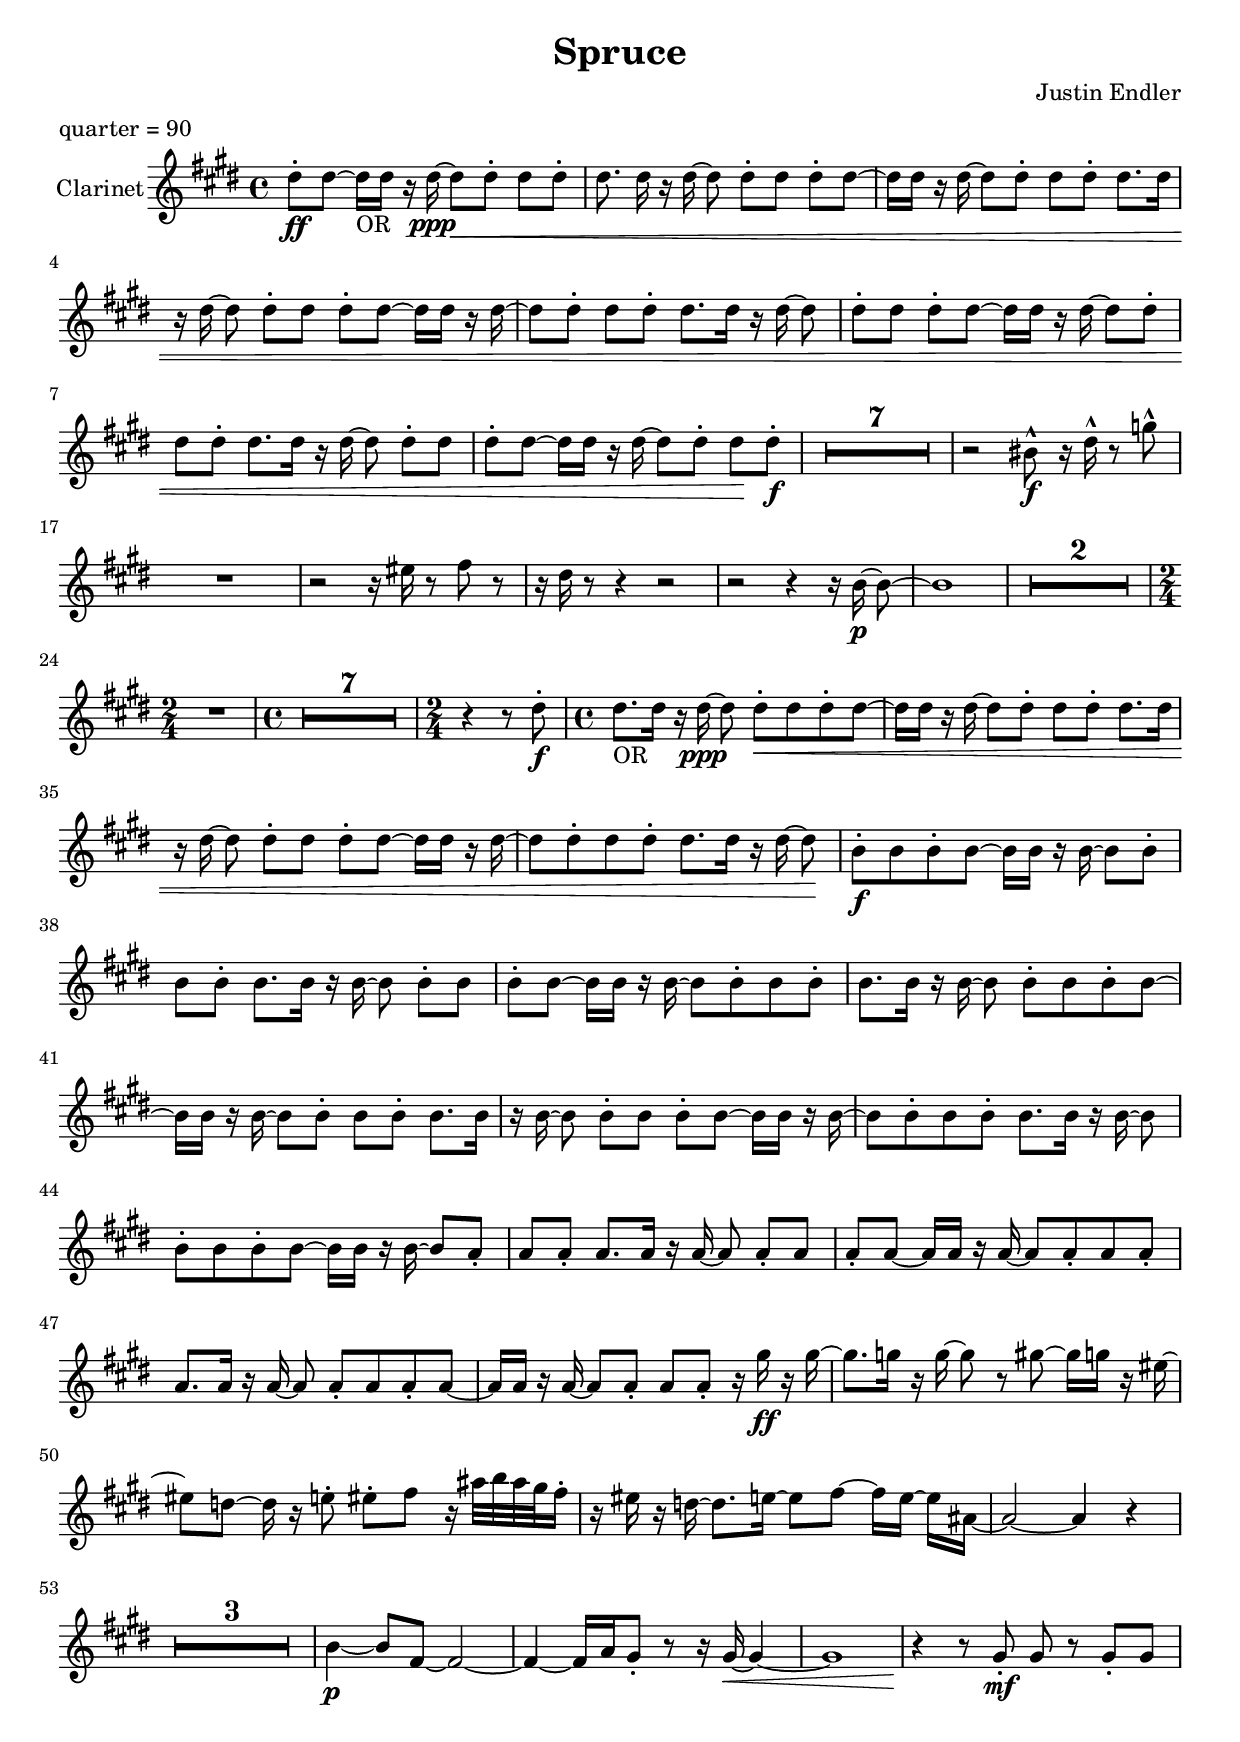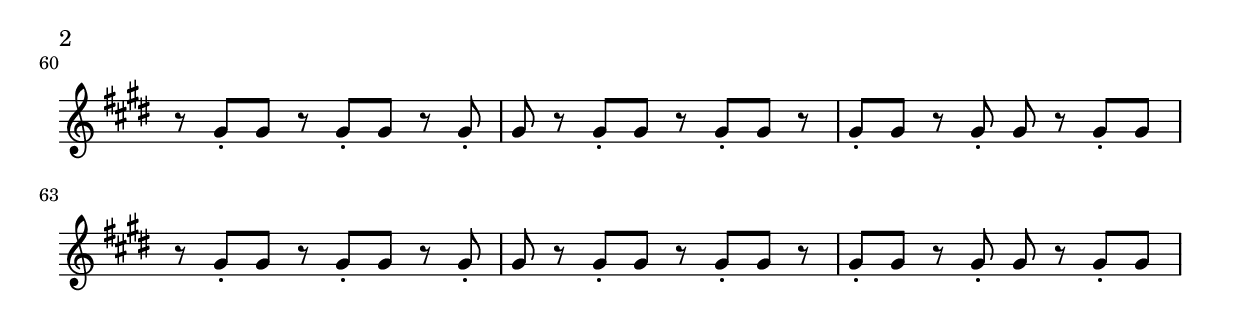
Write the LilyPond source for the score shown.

\include "globals.ly"

clarinetNotes = \relative c'' {
  \Key
  % Logic bar numbers in comments
  cs8-.\ff cs8 ~ cs16_"OR" cs16 r16 cs16\ppp ~ cs8\<[ cs8-.] cs8 cs8-. | %5
  \autoBeamOff
  cs8. cs16 r16 cs16 ~ cs8 cs8-.[ cs8] cs8-.[ cs8] ~ | %6
  \autoBeamOn
  cs16 cs16 r16 cs16 ~ cs8 cs8-. cs8 cs8-. cs8. cs16 | %7
  \autoBeamOff
  r16 cs16 ~ cs8 cs8-.[ cs8] cs8-.[ cs8] ~ cs16[ cs16] r16 cs16 ~ | %8
  cs8[ cs8-.] cs8[ cs8-.] cs8.[ cs16] r16 cs16 ~ cs8 | %9
  \autoBeamOn
  cs8-. cs8 cs8-. cs8 ~ cs16 cs16 r16 cs16 ~ cs8 cs8-. | %10
  \autoBeamOff
  cs8[ cs8-.] cs8.[ cs16] r16 cs16 ~ cs8 cs8-.[ cs8] | %11
  \autoBeamOn
  cs8-. cs8 ~ cs16 cs16 r16 cs16 ~ cs8[ cs8-.] cs8\! cs8-.\f | %12
  R1*7 |
  r2 as8-^\f r16 cs16-^ r8 f8-^ | %20
  R1 | %21
  r2 r16 ds16 r8 e8 r8 | %22
  r16 cs16 r8 r4 r2 | %23
  \autoBeamOff
  r2 r4 r16 a16\p ~ a8 ~ | %24
  \autoBeamOn
  a1 | %25
  R1*2 |
  \time 2/4
  R2
  \time 4/4
  R1*7 |
  \time 2/4
  r4 r8 cs8-.\f | %35
  \time 4/4
  % repeated rhythm
  % 0
  \autoBeamOff
  cs8.[_"OR" cs16] r16 cs16\ppp ~ cs8 cs8-.\<[ cs8 cs8-. cs8] ~ | %36
  \autoBeamOn
  cs16 cs16 r16 cs16 ~ cs8 cs8-. cs8 cs8-. cs8. cs16 | %37
  \autoBeamOff
  r16 cs16 ~ cs8 cs8-.[ cs8] cs8-.[ cs8] ~ cs16[ cs16] r16 cs16 ~ | %38
  cs8[ cs8-. cs8 cs8-.] cs8.[ cs16] r16 cs16 ~ cs8\! | %39

  a8-.\f[ a8 a8-. a8] ~ a16[ a16] r16 a16 ~ a8[ a8-.] | %40
  a8[ a8-.] a8.[ a16] r16 a16 ~ a8 a8-.[ a8] | %41
  \autoBeamOn
  a8-. a8 ~ a16 a16 r16 a16 ~ a8 a8-. a8 a8-. | %42
  % 1
  \autoBeamOff
  a8.[ a16] r16 a16 ~ a8 a8-.[ a8 a8-. a8] ~ | %43
  \autoBeamOn
  a16 a16 r16 a16 ~ a8 a8-. a8 a8-. a8. a16 | %44
  \autoBeamOff
  r16 a16 ~ a8 a8-.[ a8] a8-.[ a8] ~ a16[ a16] r16 a16 ~ | %45
  a8[ a8-. a8 a8-.] a8.[ a16] r16 a16 ~ a8 | %46

  a8-.[ a8 a8-. a8] ~ a16[ a16] r16 a16 ~ a8[ g8-.] | %47
  g8[ g8-.] g8.[ g16] r16 g16 ~ g8 g8-.[ g8] | %48
  \autoBeamOn
  g8-. g8 ~ g16 g16 r16 g16 ~ g8 g8-. g8 g8-. | %49
  %2
  \autoBeamOff
  g8.[ g16] r16 g16 ~ g8 g8-.[ g8 g8-. g8] ~ | %50
  \autoBeamOn
  g16 g16 r16 g16 ~ g8 g8-. g8 g8-. r16 fs'16\ff r16 fs16 ~ | %51
  \autoBeamOff
  fs8.[ f16] r16 f16 ~ f8 r8 fs8 ~ fs16[ f16] r16 ds16 ~ | %52
  \autoBeamOn
  ds8 c8 ~ c16 r16 d8-. ds8-. e8 r16 gs32 a32 gs32 fs32 e16-. | %53
  \autoBeamOff
  r16 ds16 r16 c16 ~ c8.[ d16] ~ d8[ e8] ~ e16[ d16] ~ d16[ gs,16] ~ | %54
  \autoBeamOn
  gs2 ~ gs4 r4 | %55
  R1*3 |
  a4\p ~ a8 e8 ~ e2 ~ | %59
  e4 ~ e16 g16 fs8-. r8 r16 fs16\< ~ fs4 ~ | %60
  fs1 | %61
  r4\! r8 fs8-.\mf fs8 r8 fs8-. fs8 | %62
  r8 fs8-. fs8 r8 fs8-. fs8 r8 fs8-. | %63
  fs8 r8 fs8-. fs8 r8 fs8-. fs8 r8 | %64
  fs8-. fs8 r8 fs8-. fs8 r8 fs8-. fs8 | %65
  r8 fs8-. fs8 r8 fs8-. fs8 r8 fs8-. | %66
  fs8 r8 fs8-. fs8 r8 fs8-. fs8 r8 | %67
  fs8-. fs8 r8 fs8-. fs8 r8 fs8-. fs8 | %68
}


\header {
  title = "Spruce"
  composer = "Justin Endler"
  meter = "quarter = 90"
}

% ------ Clarinet ------
clarinet = \transpose c d {
  \time 4/4
  \set Staff.instrumentName = #"Clarinet"
  \clef treble
  <<
    \clarinetNotes
  >>
}

\score {
  <<
    \new Staff = "clarinet" \clarinet
  >>
  \layout {
    \context { \Staff \RemoveEmptyStaves }
    \context {
      \Score
      \override BarNumber #'padding = #3
      \override RehearsalMark #'padding = #2
      \override MultiMeasureRest.expand-limit = #1
      skipBars = ##t
    }
  }
  \midi { }
}
